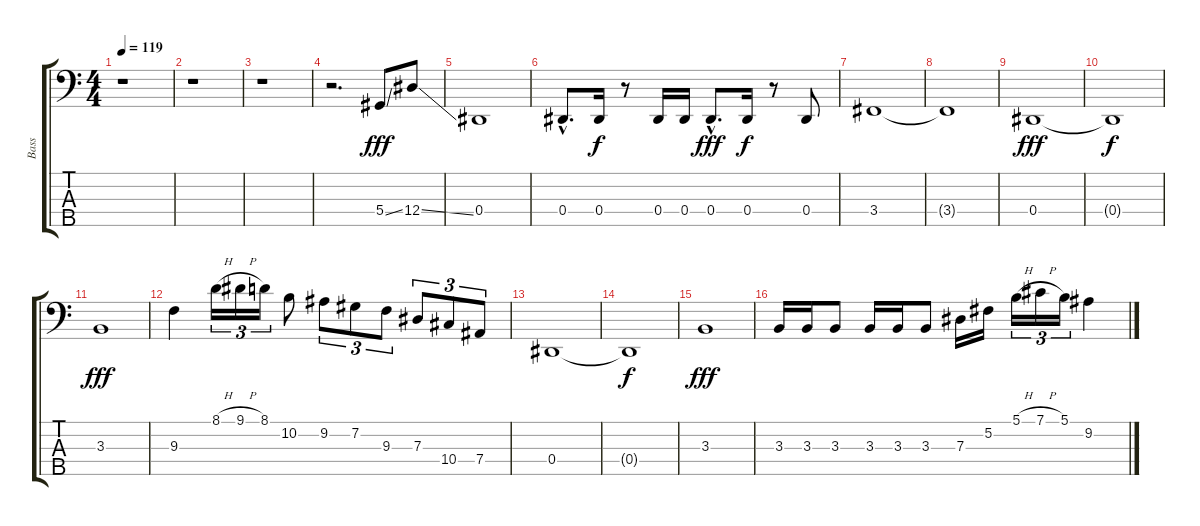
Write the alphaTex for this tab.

\track ("Bass" "Bass") {instrument electricbassfinger}
\staff {score tabs}
\tuning (Gb2 Db2 Ab1 Eb1 Bb0) {hide}
\ts (4 4)
\tempo 119
\clef f4
\ks c
r.1{dy fff instrument electricbassfinger} |
r.1 |
r.1 |
r.2{d} 5.4{ss}.8 12.4{ss}.8 |
0.4.1 |
0.4{hac}.8{d} 0.4.16{dy f} r.8 0.4.16 0.4.16 0.4{hac}.8{d dy fff} 0.4.16{dy f} r.8 0.4.8 |
3.4.1 |
3.4{t}.1 |
0.4.1{dy fff} |
0.4{t}.1{dy f} |
3.3.1{dy fff} |
9.3.4 8.1{h}.16{tu (3 2)} 9.1{h}.16{tu (3 2)} 8.1.16{tu (3 2)} 10.2.8 9.2.8{tu (3 2)} 7.2.8{tu (3 2)} 9.3.8{tu (3 2)} 7.3.8{tu (3 2)} 10.4.8{tu (3 2)} 7.4.8{tu (3 2)} |
0.4.1 |
0.4{t}.1{dy f} |
3.3.1{dy fff} |
3.3.16 3.3.16 3.3.8 3.3.16 3.3.16 3.3.8 7.3.16 5.2.16 5.1{h}.16{tu (3 2)} 7.1{h}.16{tu (3 2)} 5.1.16{tu (3 2)} 9.2.4
